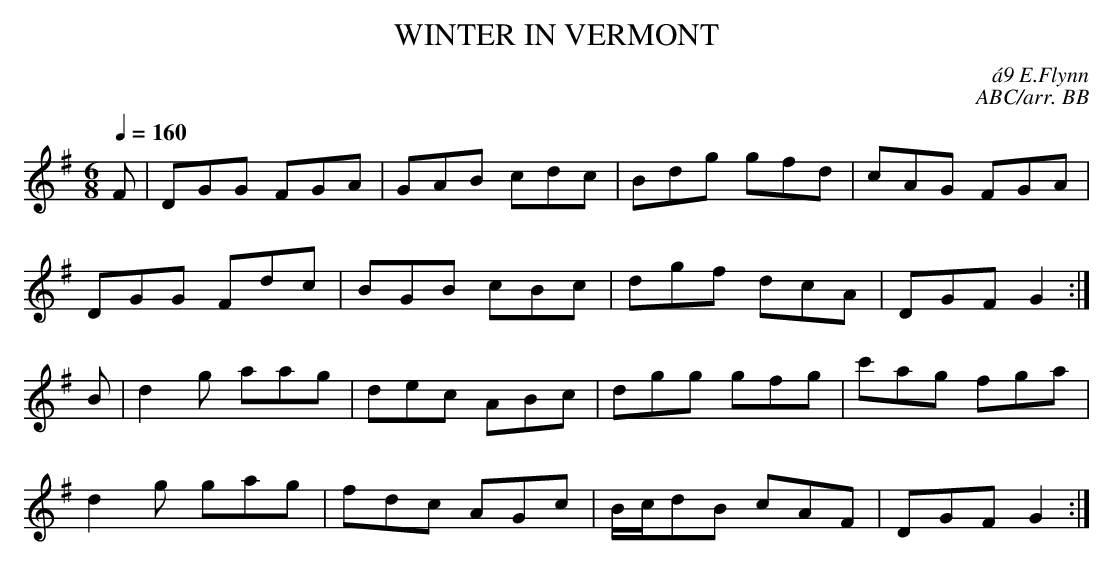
X:1
T:WINTER IN VERMONT
C:\'a9 E.Flynn
C:ABC/arr. BB
Q:1/4=160
M:6/8
L:1/8
K:G
F|DGG FGA|GAB cdc|Bdg gfd|cAG FGA|
DGG Fdc|BGB cBc|dgf dcA|DGF G2:|
B|d2g aag|dec ABc|dgg gfg|c'ag fga|
d2g gag|fdc AGc|B/c/dB cAF|DGF G2:|
